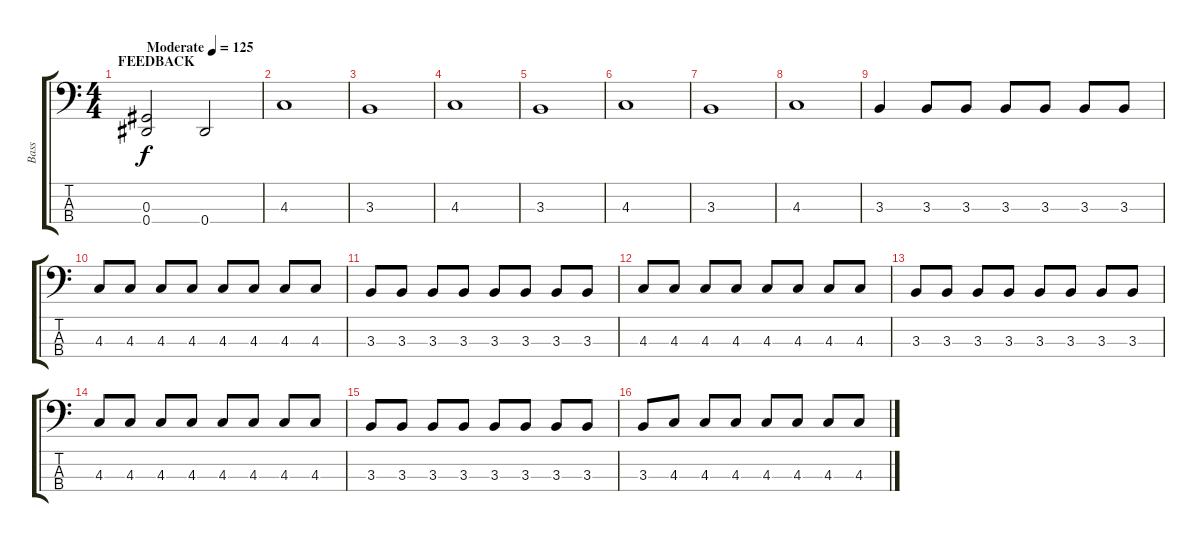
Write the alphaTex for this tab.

\track ("Bass" "Bass") {instrument electricbassfinger}
\staff {score tabs}
\tuning (Gb2 Db2 Ab1 Eb1) {hide}
\ts (4 4)
\section ("" "FEEDBACK")
\tempo (125 "Moderate")
\clef f4
\ks c
(0.3 0.4).2{dy f instrument electricbassfinger} 0.4.2 |
4.3.1 |
3.3.1 |
4.3.1 |
3.3.1 |
4.3.1 |
3.3.1 |
4.3.1 |
3.3.4 3.3.8 3.3.8 3.3.8 3.3.8 3.3.8 3.3.8 |
4.3.8 4.3.8 4.3.8 4.3.8 4.3.8 4.3.8 4.3.8 4.3.8 |
3.3.8 3.3.8 3.3.8 3.3.8 3.3.8 3.3.8 3.3.8 3.3.8 |
4.3.8 4.3.8 4.3.8 4.3.8 4.3.8 4.3.8 4.3.8 4.3.8 |
3.3.8 3.3.8 3.3.8 3.3.8 3.3.8 3.3.8 3.3.8 3.3.8 |
4.3.8 4.3.8 4.3.8 4.3.8 4.3.8 4.3.8 4.3.8 4.3.8 |
3.3.8 3.3.8 3.3.8 3.3.8 3.3.8 3.3.8 3.3.8 3.3.8 |
3.3.8 4.3.8 4.3.8 4.3.8 4.3.8 4.3.8 4.3.8 4.3.8
